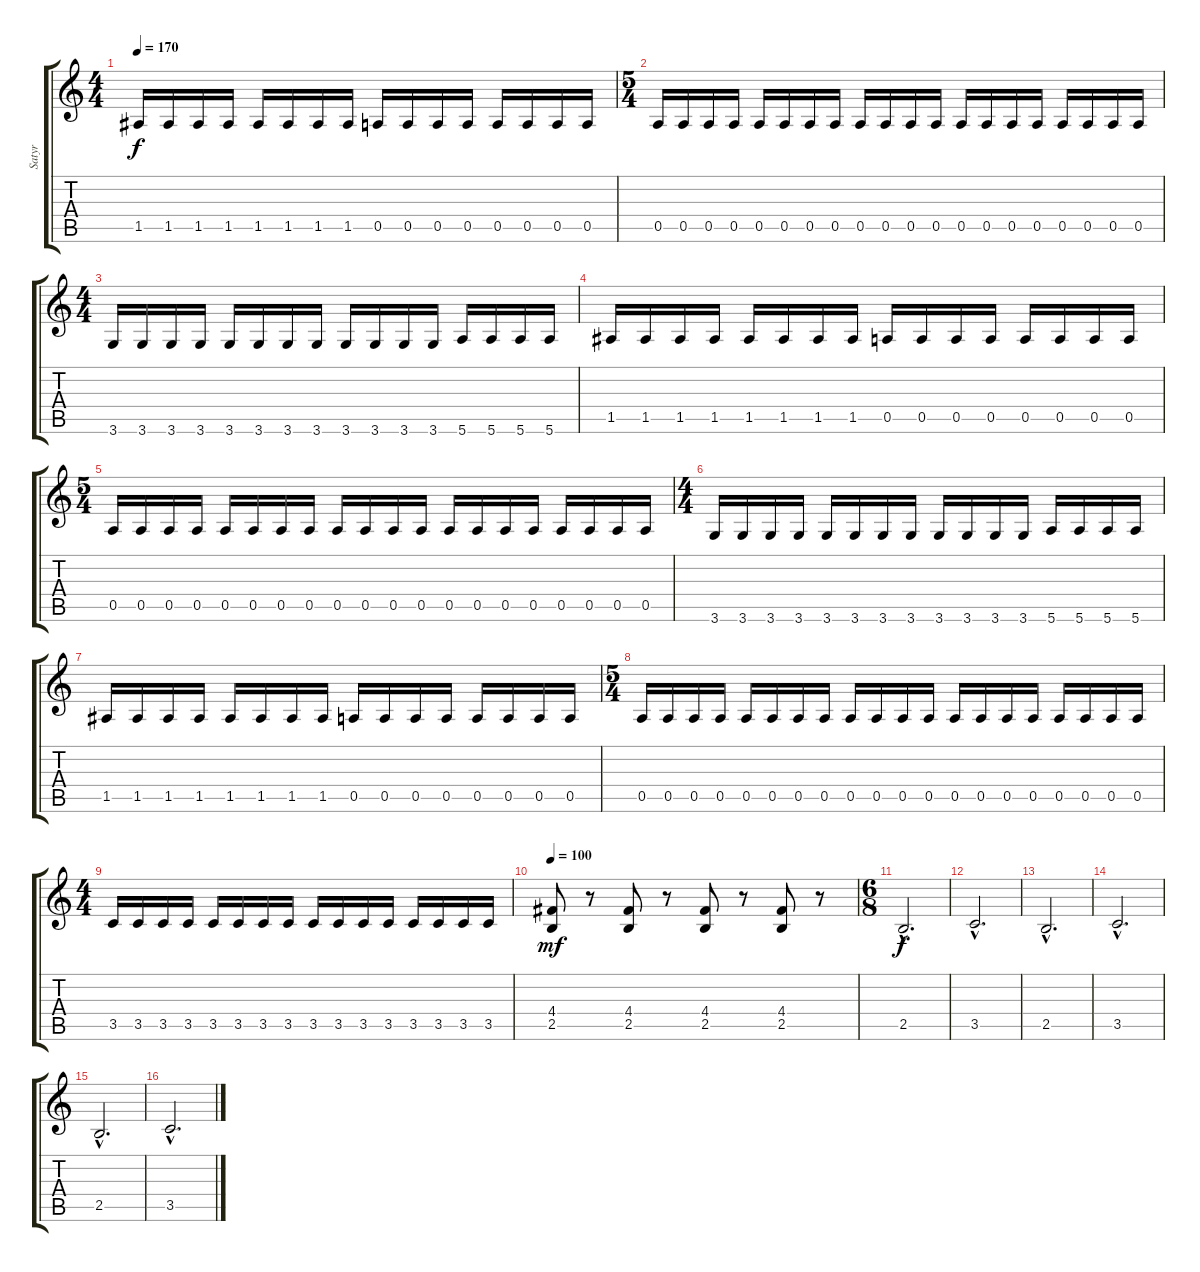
\track ("Satyr" "Satyr") {instrument overdrivenguitar}
\staff {score tabs}
\tuning (E4 B3 G3 D3 A2 E2) {hide}
\ts (4 4)
\tempo 170
\clef g2
\ks c
1.5.16{dy f} 1.5.16 1.5.16 1.5.16 1.5.16 1.5.16 1.5.16 1.5.16 0.5.16 0.5.16 0.5.16 0.5.16 0.5.16 0.5.16 0.5.16 0.5.16 |
\ts (5 4)
0.5.16 0.5.16 0.5.16 0.5.16 0.5.16 0.5.16 0.5.16 0.5.16 0.5.16 0.5.16 0.5.16 0.5.16 0.5.16 0.5.16 0.5.16 0.5.16 0.5.16 0.5.16 0.5.16 0.5.16 |
\ts (4 4)
3.6.16 3.6.16 3.6.16 3.6.16 3.6.16 3.6.16 3.6.16 3.6.16 3.6.16 3.6.16 3.6.16 3.6.16 5.6.16 5.6.16 5.6.16 5.6.16 |
1.5.16 1.5.16 1.5.16 1.5.16 1.5.16 1.5.16 1.5.16 1.5.16 0.5.16 0.5.16 0.5.16 0.5.16 0.5.16 0.5.16 0.5.16 0.5.16 |
\ts (5 4)
0.5.16 0.5.16 0.5.16 0.5.16 0.5.16 0.5.16 0.5.16 0.5.16 0.5.16 0.5.16 0.5.16 0.5.16 0.5.16 0.5.16 0.5.16 0.5.16 0.5.16 0.5.16 0.5.16 0.5.16 |
\ts (4 4)
3.6.16 3.6.16 3.6.16 3.6.16 3.6.16 3.6.16 3.6.16 3.6.16 3.6.16 3.6.16 3.6.16 3.6.16 5.6.16 5.6.16 5.6.16 5.6.16 |
1.5.16 1.5.16 1.5.16 1.5.16 1.5.16 1.5.16 1.5.16 1.5.16 0.5.16 0.5.16 0.5.16 0.5.16 0.5.16 0.5.16 0.5.16 0.5.16 |
\ts (5 4)
0.5.16 0.5.16 0.5.16 0.5.16 0.5.16 0.5.16 0.5.16 0.5.16 0.5.16 0.5.16 0.5.16 0.5.16 0.5.16 0.5.16 0.5.16 0.5.16 0.5.16 0.5.16 0.5.16 0.5.16 |
\ts (4 4)
3.5.16 3.5.16 3.5.16 3.5.16 3.5.16 3.5.16 3.5.16 3.5.16 3.5.16 3.5.16 3.5.16 3.5.16 3.5.16 3.5.16 3.5.16 3.5.16 |
\tempo 100
(4.4 2.5).8{dy mf} r.8 (4.4 2.5).8 r.8 (4.4 2.5).8 r.8 (4.4 2.5).8 r.8 |
\ts (6 8)
2.5{hac}.2{d dy f} |
3.5{hac}.2{d} |
2.5{hac}.2{d} |
3.5{hac}.2{d} |
2.5{hac}.2{d} |
3.5{hac}.2{d}
